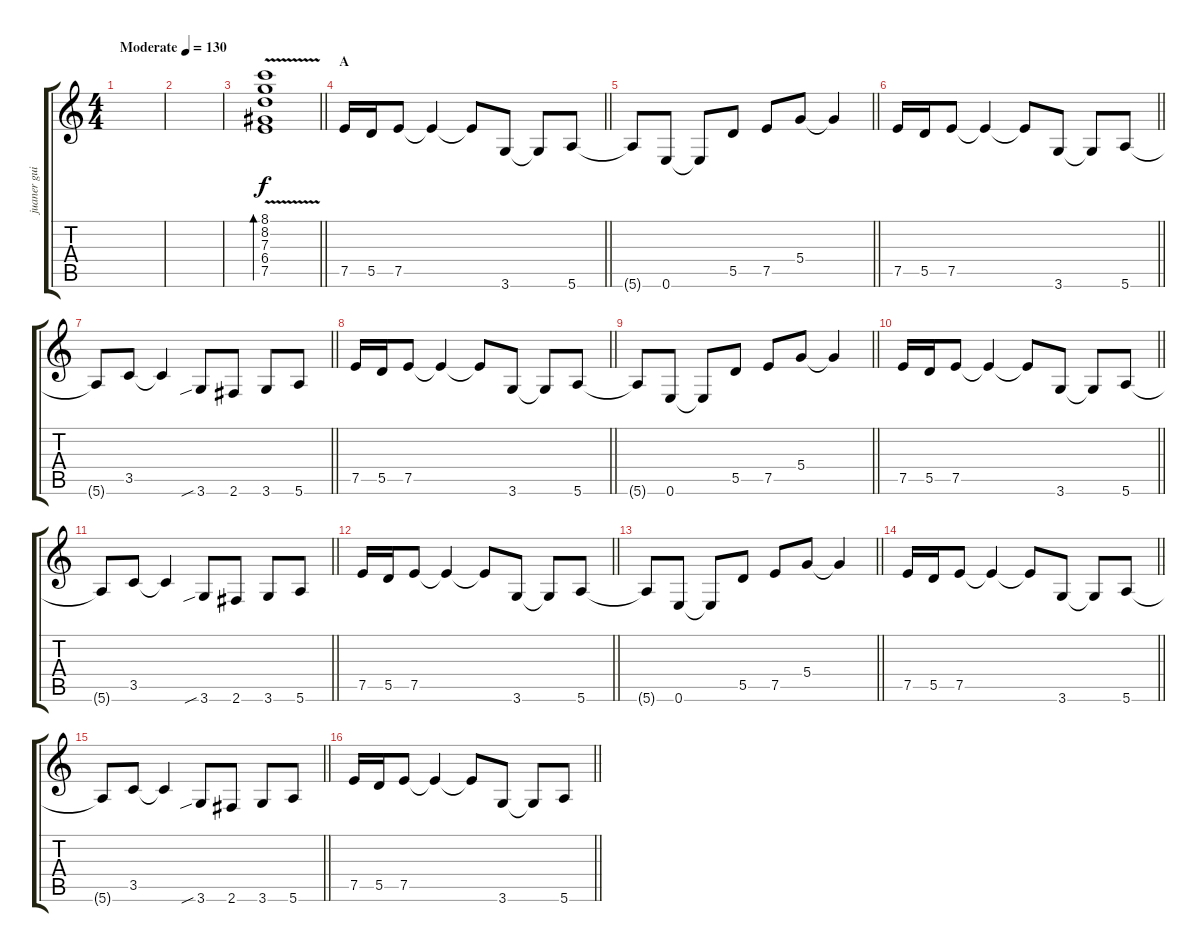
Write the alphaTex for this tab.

\track ("juaner guitar 1" "juaner gui") {instrument distortionguitar}
\staff {score tabs}
\tuning (E4 B3 G3 D3 A2 E2) {hide}
\ts (4 4)
\tempo (130 "Moderate")
\clef g2
\ks c
|
|
\barLineRight lightlight
(8.1{v} 8.2 7.3 6.4 7.5).1{bd 480 instrument electricguitarclean} |
\section ("" "A")
\barLineRight lightlight
7.5.16{instrument distortionguitar} 5.5.16 7.5.8 7.5{t}.4 7.5{t}.8 3.6.8 3.6{t}.8 5.6.8 |
\barLineRight lightlight
5.6{t}.8 0.6.8 0.6{t}.8 5.5.8 7.5.8 5.4.8 5.4{t}.4 |
\barLineRight lightlight
7.5.16 5.5.16 7.5.8 7.5{t}.4 7.5{t}.8 3.6.8 3.6{t}.8 5.6.8 |
\barLineRight lightlight
5.6{t}.8 3.5.8 3.5{t}.4 3.6{sib}.8 2.6.8 3.6.8 5.6.8 |
\barLineRight lightlight
7.5.16 5.5.16 7.5.8 7.5{t}.4 7.5{t}.8 3.6.8 3.6{t}.8 5.6.8 |
\barLineRight lightlight
5.6{t}.8 0.6.8 0.6{t}.8 5.5.8 7.5.8 5.4.8 5.4{t}.4 |
\barLineRight lightlight
7.5.16 5.5.16 7.5.8 7.5{t}.4 7.5{t}.8 3.6.8 3.6{t}.8 5.6.8 |
\barLineRight lightlight
5.6{t}.8 3.5.8 3.5{t}.4 3.6{sib}.8 2.6.8 3.6.8 5.6.8 |
\barLineRight lightlight
7.5.16 5.5.16 7.5.8 7.5{t}.4 7.5{t}.8 3.6.8 3.6{t}.8 5.6.8 |
\barLineRight lightlight
5.6{t}.8 0.6.8 0.6{t}.8 5.5.8 7.5.8 5.4.8 5.4{t}.4 |
\barLineRight lightlight
7.5.16 5.5.16 7.5.8 7.5{t}.4 7.5{t}.8 3.6.8 3.6{t}.8 5.6.8 |
\barLineRight lightlight
5.6{t}.8 3.5.8 3.5{t}.4 3.6{sib}.8 2.6.8 3.6.8 5.6.8 |
\barLineRight lightlight
7.5.16 5.5.16 7.5.8 7.5{t}.4 7.5{t}.8 3.6.8 3.6{t}.8 5.6.8
